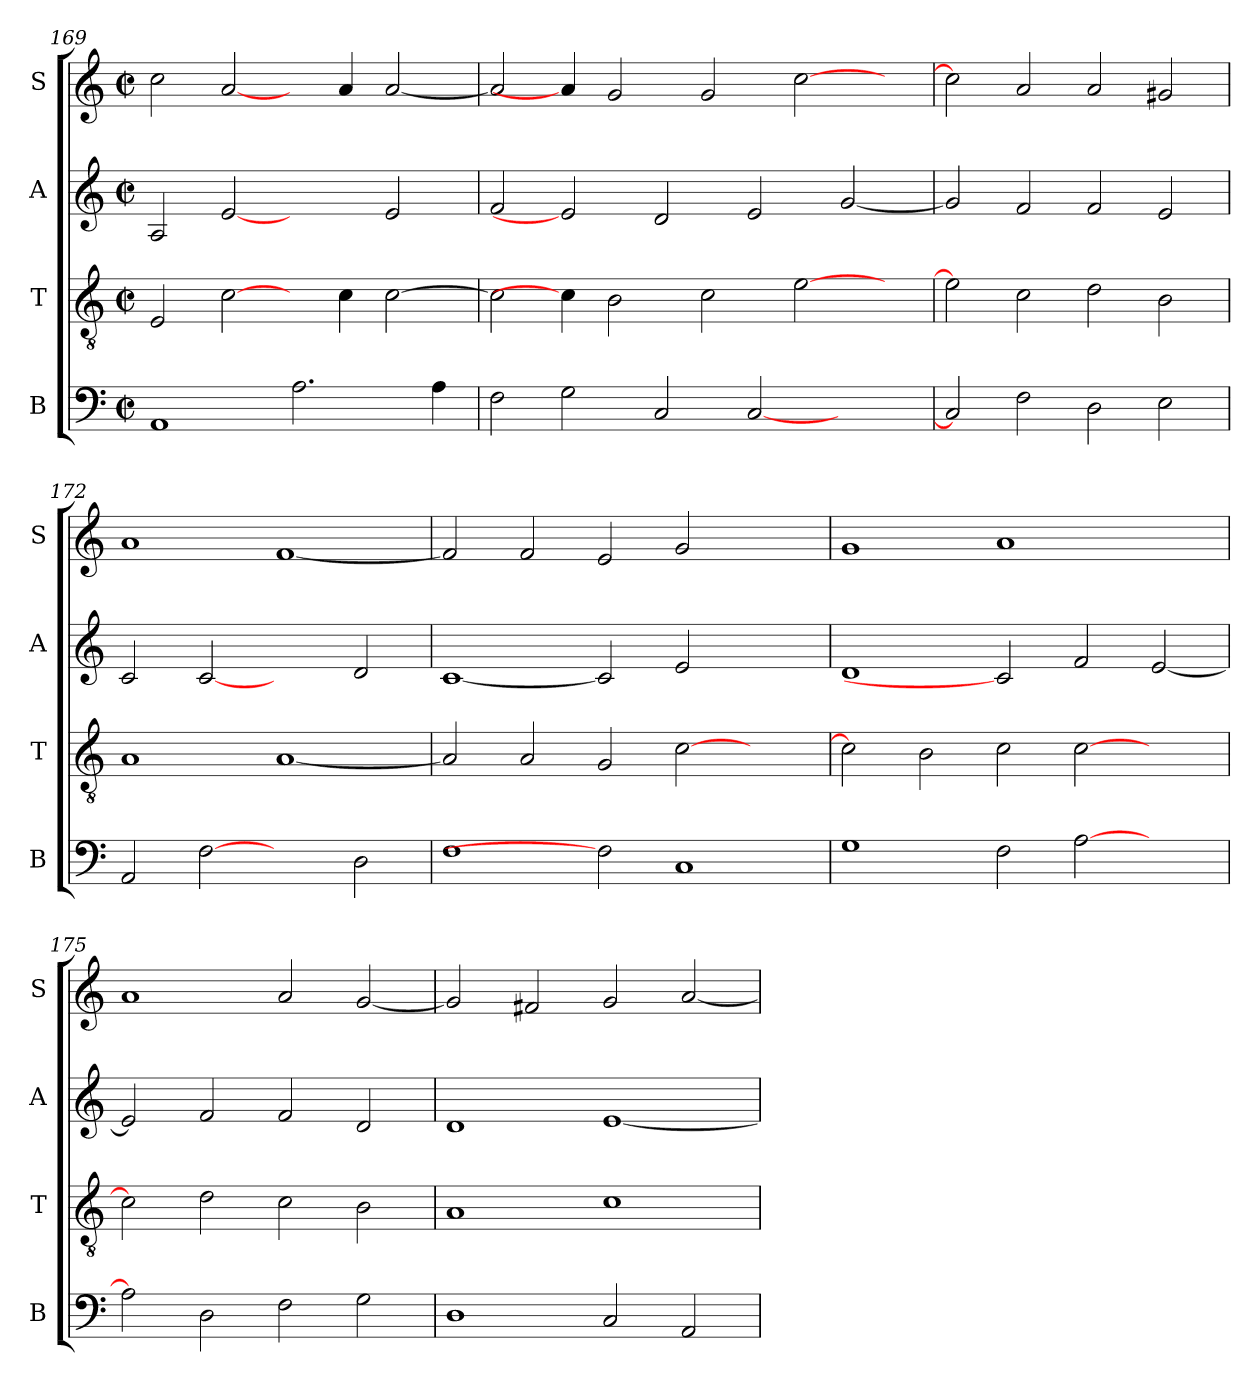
**kern	**kern	**kern	**kern
*part4	*part3	*part2	*part1
*staff4	*staff3	*staff2	*staff1
*I"B	*I"T	*I"A	*I"S
*I'B	*I'T	*I'A	*I'S
*clefF4	*clefGv2	*clefG2	*clefG2
*k[]	*k[]	*k[]	*k[]
*C:	*C:	*C:	*C:
*M2/2	*M2/2	*M2/2	*M2/2
*met(c|)	*met(c|)	*met(c|)	*met(c|)
=169	=169	=169	=169
1AA	2E/	2A/	2cc\
.	[2c\	[2e	[2a/
2.A\	4ryy	2ryy	4ryy
.	4c\	.	4a/
.	[>2c\	2e/	[<2a/
4A\	.	.	.
=170	=170	=170	=170
2F\	2c\]	2f/	2a/]
2G\	4c\]	2e]	4a/]
.	2B\	.	2g/
2C/	.	2d/	.
.	2c\	.	2g/
[<2C/	.	2e/	.
.	[>2e\	.	[>2cc\
2ryy	.	[<2g/	.
.	4ryy	.	4ryy
=171	=171	=171	=171
2C/]	2e\]	2g/]	2cc\]
2F\	2c\	2f/	2a/
2D\	2d\	2f/	2a/
2E\	2B\	2e/	2g#/
!!LO:PB:g=z
=172	=172	=172	=172
2AA/	1A	2c/	1a
[2F	.	[2c	.
2ryy	[<1A	2ryy	[<1f
2D\	.	2d/	.
=173	=173	=173	=173
1F	2A/]	[1c	2f/]
.	2A/	.	2f/
2F]	2G/	2c]	2e/
1C	[>2c\	2e/	2g/
.	2ryy	2ryy	2ryy
=174	=174	=174	=174
1G	2c\]	1d	1g
.	2B\	.	.
2F\	2c\	2c]	1a
[>2A\	[>2c\	2f/	.
2ryy	2ryy	[<2e/	2ryy
=175	=175	=175	=175
2A\]	2c\]	2e/]	1a
2D\	2d\	2f/	.
2F\	2c\	2f/	2a/
2G\	2B\	2d/	[<2g/
=176	=176	=176	=176
1D	1A	1d	2g/]
.	.	.	2f#/
2C/	1c	[<1e	2g/
2AA/	.	.	[<2a/
=	=	=	=
*-	*-	*-	*-
